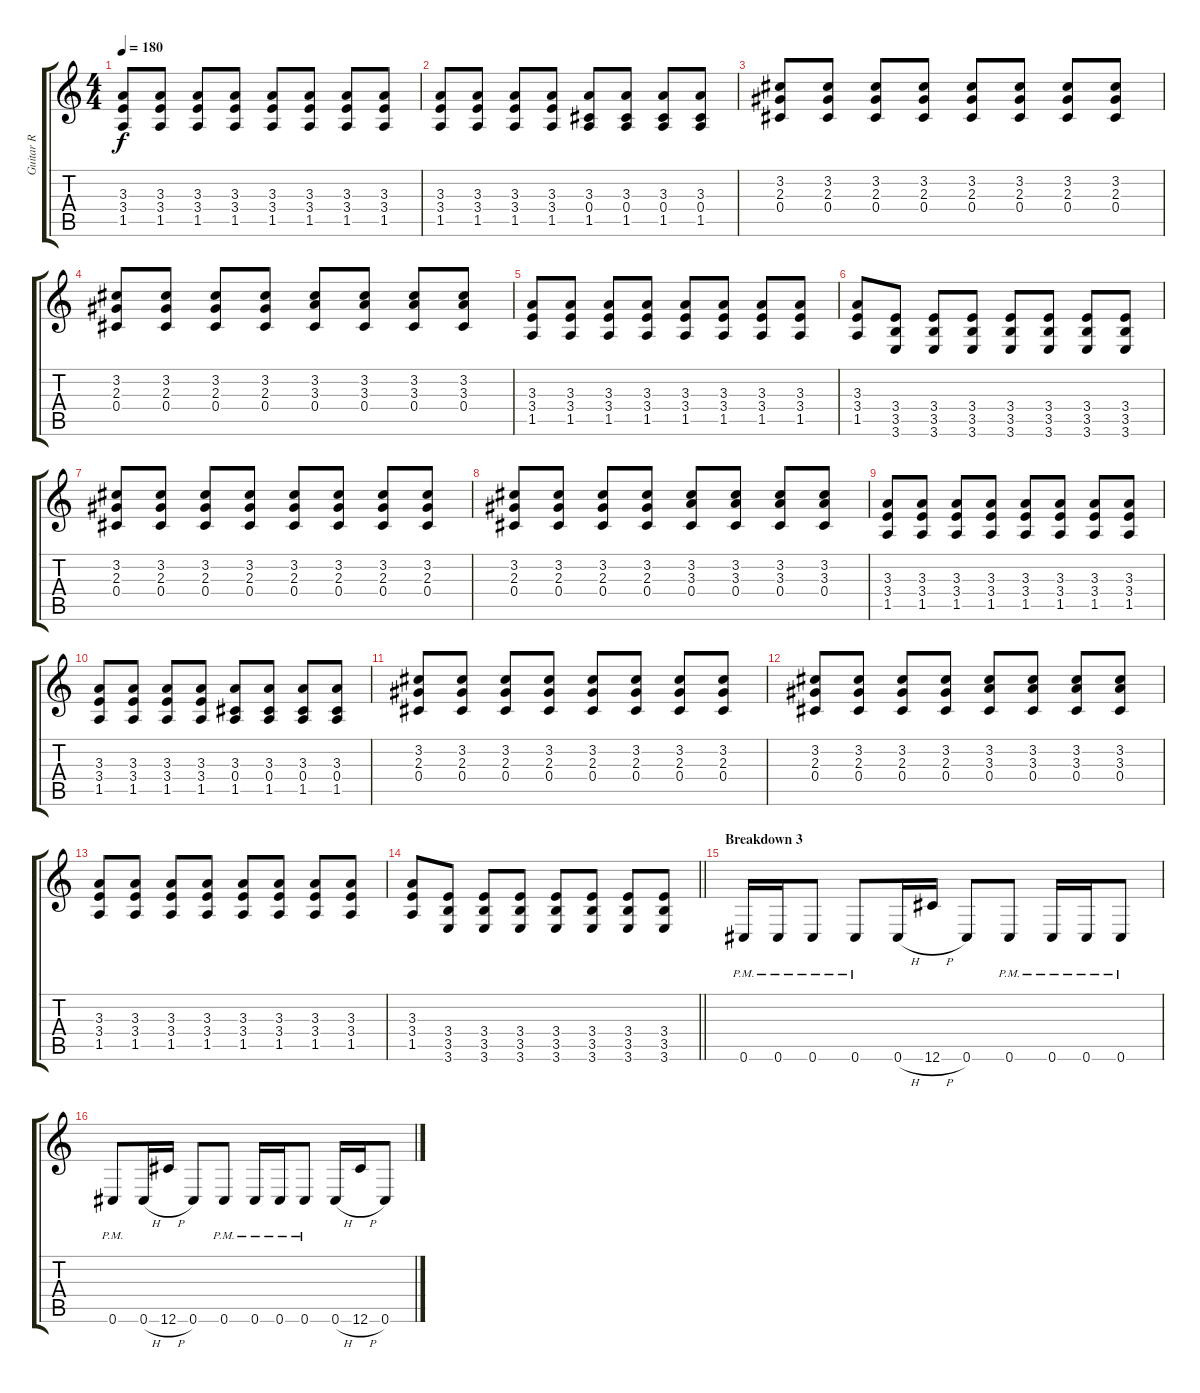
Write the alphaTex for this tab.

\track ("Guitar R" "Guitar R") {instrument overdrivenguitar}
\staff {score tabs}
\tuning (Eb4 Bb3 Gb3 Db3 Ab2 Db2) {hide}
\ts (4 4)
\tempo 180
\clef g2
\ks c
(3.3 3.4 1.5).8{dy f} (3.3 3.4 1.5).8 (3.3 3.4 1.5).8 (3.3 3.4 1.5).8 (3.3 3.4 1.5).8 (3.3 3.4 1.5).8 (3.3 3.4 1.5).8 (3.3 3.4 1.5).8 |
(3.3 3.4 1.5).8 (3.3 3.4 1.5).8 (3.3 3.4 1.5).8 (3.3 3.4 1.5).8 (3.3 0.4 1.5).8 (3.3 0.4 1.5).8 (3.3 0.4 1.5).8 (3.3 0.4 1.5).8 |
(3.2 2.3 0.4).8 (3.2 2.3 0.4).8 (3.2 2.3 0.4).8 (3.2 2.3 0.4).8 (3.2 2.3 0.4).8 (3.2 2.3 0.4).8 (3.2 2.3 0.4).8 (3.2 2.3 0.4).8 |
(3.2 2.3 0.4).8 (3.2 2.3 0.4).8 (3.2 2.3 0.4).8 (3.2 2.3 0.4).8 (3.2 3.3 0.4).8 (3.2 3.3 0.4).8 (3.2 3.3 0.4).8 (3.2 3.3 0.4).8 |
(3.3 3.4 1.5).8 (3.3 3.4 1.5).8 (3.3 3.4 1.5).8 (3.3 3.4 1.5).8 (3.3 3.4 1.5).8 (3.3 3.4 1.5).8 (3.3 3.4 1.5).8 (3.3 3.4 1.5).8 |
(3.3 3.4 1.5).8 (3.4 3.5 3.6).8 (3.4 3.5 3.6).8 (3.4 3.5 3.6).8 (3.4 3.5 3.6).8 (3.4 3.5 3.6).8 (3.4 3.5 3.6).8 (3.4 3.5 3.6).8 |
(3.2 2.3 0.4).8 (3.2 2.3 0.4).8 (3.2 2.3 0.4).8 (3.2 2.3 0.4).8 (3.2 2.3 0.4).8 (3.2 2.3 0.4).8 (3.2 2.3 0.4).8 (3.2 2.3 0.4).8 |
(3.2 2.3 0.4).8 (3.2 2.3 0.4).8 (3.2 2.3 0.4).8 (3.2 2.3 0.4).8 (3.2 3.3 0.4).8 (3.2 3.3 0.4).8 (3.2 3.3 0.4).8 (3.2 3.3 0.4).8 |
(3.3 3.4 1.5).8 (3.3 3.4 1.5).8 (3.3 3.4 1.5).8 (3.3 3.4 1.5).8 (3.3 3.4 1.5).8 (3.3 3.4 1.5).8 (3.3 3.4 1.5).8 (3.3 3.4 1.5).8 |
(3.3 3.4 1.5).8 (3.3 3.4 1.5).8 (3.3 3.4 1.5).8 (3.3 3.4 1.5).8 (3.3 0.4 1.5).8 (3.3 0.4 1.5).8 (3.3 0.4 1.5).8 (3.3 0.4 1.5).8 |
(3.2 2.3 0.4).8 (3.2 2.3 0.4).8 (3.2 2.3 0.4).8 (3.2 2.3 0.4).8 (3.2 2.3 0.4).8 (3.2 2.3 0.4).8 (3.2 2.3 0.4).8 (3.2 2.3 0.4).8 |
(3.2 2.3 0.4).8 (3.2 2.3 0.4).8 (3.2 2.3 0.4).8 (3.2 2.3 0.4).8 (3.2 3.3 0.4).8 (3.2 3.3 0.4).8 (3.2 3.3 0.4).8 (3.2 3.3 0.4).8 |
(3.3 3.4 1.5).8 (3.3 3.4 1.5).8 (3.3 3.4 1.5).8 (3.3 3.4 1.5).8 (3.3 3.4 1.5).8 (3.3 3.4 1.5).8 (3.3 3.4 1.5).8 (3.3 3.4 1.5).8 |
\barLineRight lightlight
(3.3 3.4 1.5).8 (3.4 3.5 3.6).8 (3.4 3.5 3.6).8 (3.4 3.5 3.6).8 (3.4 3.5 3.6).8 (3.4 3.5 3.6).8 (3.4 3.5 3.6).8 (3.4 3.5 3.6).8 |
\section ("" "Breakdown 3")
0.6{pm}.16 0.6{pm}.16 0.6{pm}.8 0.6{pm}.8 0.6{h}.16 12.6{h}.16 0.6.8 0.6{pm}.8 0.6{pm}.16 0.6{pm}.16 0.6{pm}.8 |
0.6{pm}.8 0.6{h}.16 12.6{h}.16 0.6.8 0.6{pm}.8 0.6{pm}.16 0.6{pm}.16 0.6{pm}.8 0.6{h}.16 12.6{h}.16 0.6.8
